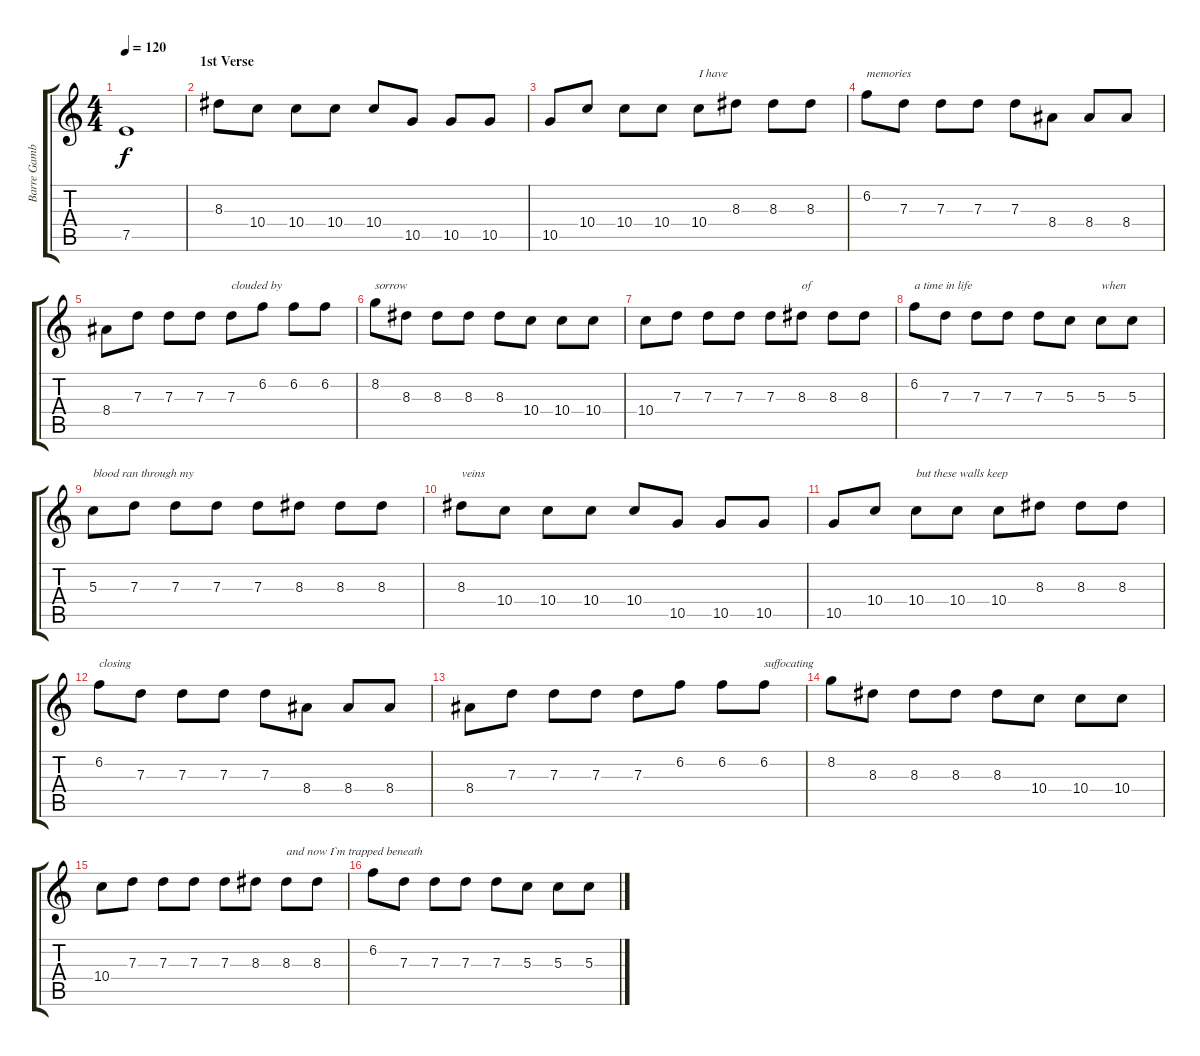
\track ("Barre Gambling" "Barre Gamb") {instrument distortionguitar}
\staff {score tabs}
\tuning (E4 B3 G3 D3 A2 E2) {hide}
\ts (4 4)
\tempo 120
\clef g2
\ks c
7.5{t}.1{dy f} |
\section ("" "1st Verse")
8.3.8 10.4.8 10.4.8 10.4.8 10.4.8 10.5.8 10.5.8 10.5.8 |
10.5.8 10.4.8 10.4.8 10.4.8 10.4.8{txt "I have"} 8.3.8 8.3.8 8.3.8 |
6.2.8{txt "memories"} 7.3.8 7.3.8 7.3.8 7.3.8 8.4.8 8.4.8 8.4.8 |
8.4.8 7.3.8 7.3.8 7.3.8 7.3.8{txt "clouded by "} 6.2.8 6.2.8 6.2.8 |
8.2.8{txt "sorrow"} 8.3.8 8.3.8 8.3.8 8.3.8 10.4.8 10.4.8 10.4.8 |
10.4.8 7.3.8 7.3.8 7.3.8 7.3.8 8.3.8{txt "of "} 8.3.8 8.3.8 |
6.2.8{txt "a time in life"} 7.3.8 7.3.8 7.3.8 7.3.8 5.3.8 5.3.8{txt "when "} 5.3.8 |
5.3.8{txt "blood ran through my "} 7.3.8 7.3.8 7.3.8 7.3.8 8.3.8 8.3.8 8.3.8 |
8.3.8{txt "veins"} 10.4.8 10.4.8 10.4.8 10.4.8 10.5.8 10.5.8 10.5.8 |
10.5.8 10.4.8 10.4.8{txt "but these walls keep "} 10.4.8 10.4.8 8.3.8 8.3.8 8.3.8 |
6.2.8{txt "closing"} 7.3.8 7.3.8 7.3.8 7.3.8 8.4.8 8.4.8 8.4.8 |
8.4.8 7.3.8 7.3.8 7.3.8 7.3.8 6.2.8 6.2.8 6.2.8{txt "suffocating"} |
8.2.8 8.3.8 8.3.8 8.3.8 8.3.8 10.4.8 10.4.8 10.4.8 |
10.4.8 7.3.8 7.3.8 7.3.8 7.3.8 8.3.8 8.3.8{txt "and now I`m trapped beneath "} 8.3.8 |
6.2.8 7.3.8 7.3.8 7.3.8 7.3.8 5.3.8 5.3.8 5.3.8
